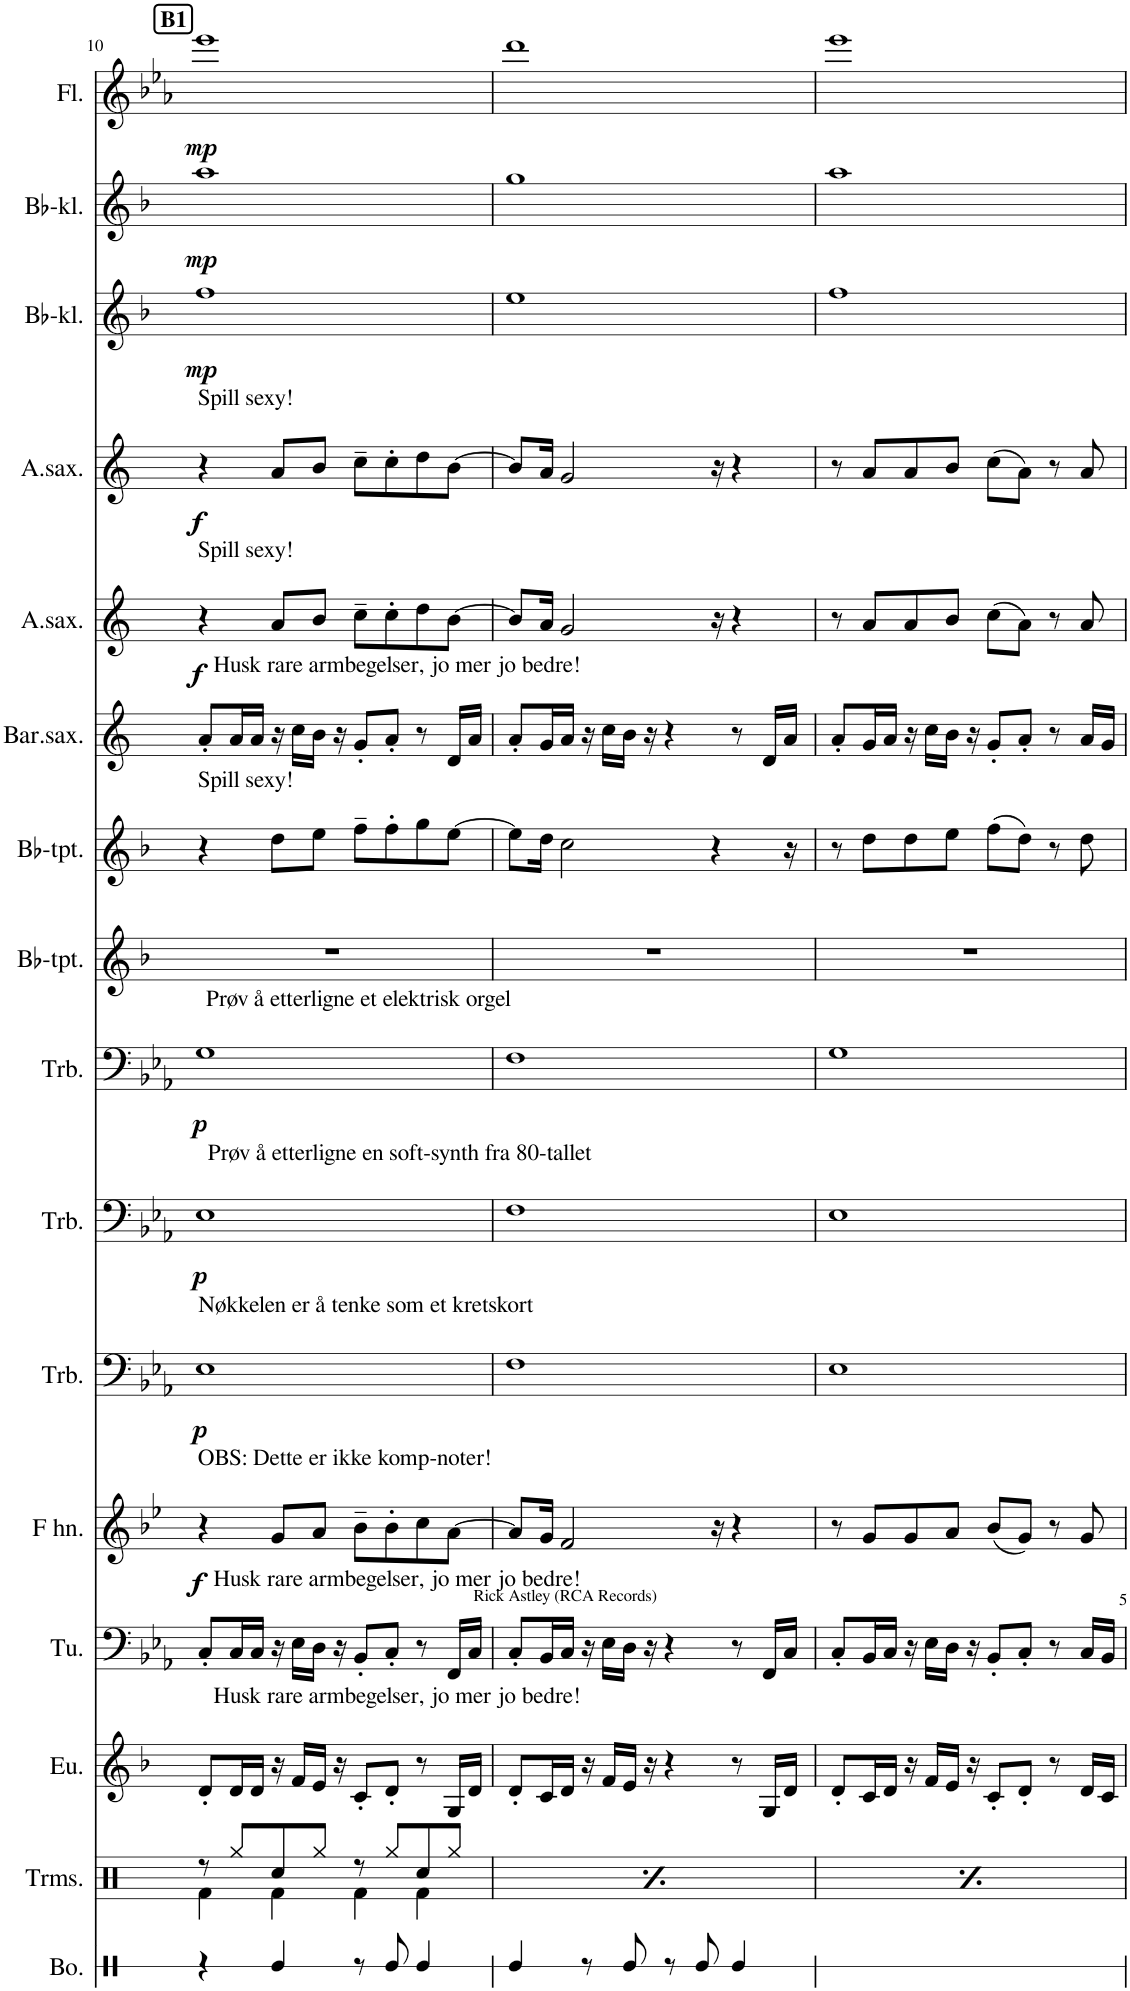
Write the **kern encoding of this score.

**kern	**kern	**kern	**kern	**kern	**dynam	**kern	**dynam	**kern	**dynam	**kern	**dynam	**kern	**dynam	**kern	**dynam	**kern	**dynam	**kern	**kern	**kern	**kern	**dynam	**kern	**dynam	**kern	**dynam	**kern	**dynam	**kern	**dynam
*part19	*part18	*part17	*part16	*part15	*part15	*part14	*part14	*part13	*part13	*part12	*part12	*part11	*part11	*part10	*part10	*part9	*part9	*part8	*part7	*part6	*part5	*part5	*part4	*part4	*part3	*part3	*part2	*part2	*part1	*part1
*staff19	*staff18	*staff17	*staff16	*staff15	*staff15	*staff14	*staff14	*staff13	*staff13	*staff12	*staff12	*staff11	*staff11	*staff10	*staff10	*staff9	*staff9	*staff8	*staff7	*staff6	*staff5	*staff5	*staff4	*staff4	*staff3	*staff3	*staff2	*staff2	*staff1	*staff1
*I"Bongotromme	*I"Trommesett	*I"Euphonium	*I"Tuba	*I"Valthorn	*	*I"Trombone 3	*	*I"Trombone 2	*	*I"Trombone 1	*	*I"Trombone 3	*	*I"Trombone 2	*	*I"Trombone 1	*	*I"Bb-trompet 2	*I"Bb-trompet 1	*I"Barytonsaksofon	*I"Altsaksofon 2	*	*I"Altsaksofon 1	*	*I"Bb-klarinett 2	*	*I"Bb-klarinett 1	*	*I"Fløyte	*
*I'Bo.	*I'Trms.	*I'Eu.	*I'Tu.	*	*	*I'Trb.	*	*I'Trb.	*	*I'Trb.	*	*I'Trb.	*	*I'Trb.	*	*I'Trb.	*	*I'Bb-tpt.	*I'Bb-tpt.	*	*	*	*	*	*I'Bb-kl.	*	*I'Bb-kl.	*	*I'Fl.	*
!!LO:PB:g=z
*clefX	*clefX	*clefG2	*clefF4	*clefG2	*	*clefG2	*	*clefG2	*	*clefG2	*	*clefF4	*	*clefF4	*	*clefF4	*	*clefG2	*clefG2	*clefG2	*clefG2	*	*clefG2	*	*clefG2	*	*clefG2	*	*clefG2	*
*	*	*Trd8c14	*	*Trd4c7	*	*Trd8c14	*	*Trd8c14	*	*Trd8c14	*	*	*	*	*	*	*	*Trd1c2	*Trd1c2	*Trd12c21	*Trd5c9	*	*Trd5c9	*	*Trd1c2	*	*Trd1c2	*	*	*
*k[]	*k[]	*k[b-]	*k[b-e-a-]	*k[b-e-]	*	*k[b-]	*	*k[b-]	*	*k[b-]	*	*k[b-e-a-]	*	*k[b-e-a-]	*	*k[b-e-a-]	*	*k[b-]	*k[b-]	*k[]	*k[]	*	*k[]	*	*k[b-]	*	*k[b-]	*	*k[b-e-a-]	*
*M4/4	*M4/4	*M4/4	*M4/4	*M4/4	*	*M4/4	*	*M4/4	*	*M4/4	*	*M4/4	*	*M4/4	*	*M4/4	*	*M4/4	*M4/4	*M4/4	*M4/4	*	*M4/4	*	*M4/4	*	*M4/4	*	*M4/4	*
*met(c)	*met(c)	*met(c)	*met(c)	*met(c)	*	*met(c)	*	*met(c)	*	*met(c)	*	*met(c)	*	*met(c)	*	*met(c)	*	*met(c)	*met(c)	*met(c)	*met(c)	*	*met(c)	*	*met(c)	*	*met(c)	*	*met(c)	*
!!LO:REH:place=s1:a:B:cj:fs=11:t=B1
=10	=10	=10	=10	=10	=10	=10	=10	=10	=10	=10	=10	=10	=10	=10	=10	=10	=10	=10	=10	=10	=10	=10	=10	=10	=10	=10	=10	=10	=10	=10
*	*^	*	*	*	*	*	*	*	*	*	*	*	*	*	*	*	*	*	*	*	*	*	*	*	*	*	*	*	*	*
!	!	!	!	!	!	!	!	!	!	!	!	!	!	!	!	!	!	!	!	!	!	!	!	!LO:TX:a:t=Spill sexy!	!	!	!	!	!	!	!
!	!	!	!	!	!	!	!	!	!	!	!	!	!	!	!	!	!	!	!	!	!	!LO:TX:a:t=Spill sexy!	!	!	!	!	!	!	!	!	!
!	!	!	!	!	!	!	!	!	!	!	!	!	!	!	!	!	!	!	!	!	!LO:TX:a:t=Husk rare armbegelser, jo mer jo bedre!	!	!	!	!	!	!	!	!	!	!
!	!	!	!	!	!	!	!	!	!	!	!	!	!	!	!	!	!	!	!	!LO:TX:a:t=Spill sexy!	!	!	!	!	!	!	!	!	!	!	!
!	!	!	!	!	!	!	!	!	!	!	!	!	!	!	!	!	!LO:TX:a:t=Prøv å etterligne et elektrisk orgel	!	!	!	!	!	!	!	!	!	!	!	!	!	!
!	!	!	!	!	!	!	!	!	!	!	!	!	!	!	!LO:TX:a:t=Prøv å etterligne en soft-synth fra 80-tallet	!	!	!	!	!	!	!	!	!	!	!	!	!	!	!	!
!	!	!	!	!	!	!	!	!	!	!	!	!	!LO:TX:a:t=Nøkkelen er å tenke som et kretskort	!	!	!	!	!	!	!	!	!	!	!	!	!	!	!	!	!	!
!	!	!	!	!	!	!	!	!	!	!	!LO:TX:a:t=Prøv å etterligne et elektrisk orgel	!	!	!	!	!	!	!	!	!	!	!	!	!	!	!	!	!	!	!	!
!	!	!	!	!	!	!	!	!	!LO:TX:a:t=Prøv å etterligne en soft-synth fra 80-tallet	!	!	!	!	!	!	!	!	!	!	!	!	!	!	!	!	!	!	!	!	!	!
!	!	!	!	!	!	!	!LO:TX:a:t=Nøkkelen er å tenke som et kretskort	!	!	!	!	!	!	!	!	!	!	!	!	!	!	!	!	!	!	!	!	!	!	!	!
!	!	!	!	!	!LO:TX:a:t=OBS&colon; Dette er ikke komp-noter!	!	!	!	!	!	!	!	!	!	!	!	!	!	!	!	!	!	!	!	!	!	!	!	!	!	!
!	!	!	!	!LO:TX:a:t=Husk rare armbegelser, jo mer jo bedre!	!	!	!	!	!	!	!	!	!	!	!	!	!	!	!	!	!	!	!	!	!	!	!	!	!	!	!
!	!	!	!LO:TX:a:t=Husk rare armbegelser, jo mer jo bedre!	!	!	!	!	!	!	!	!	!	!	!	!	!	!	!	!	!	!	!	!	!	!	!	!	!	!	!	!
!	!	!	!	!	!	!LO:DY:b	!	!LO:DY:b	!	!LO:DY:b	!	!LO:DY:b	!	!LO:DY:b	!	!LO:DY:b	!	!LO:DY:b	!	!	!	!	!LO:DY:b	!	!LO:DY:b	!	!LO:DY:b	!	!LO:DY:b	!	!LO:DY:b
4r	8r	4Rf\	8d'/L	8C'/L	4r	f	1f	p	1f	p	1a	p	1E-	p	1E-	p	1G	p	1r	4r	8a'/L	4r	f	4r	f	1ff	mp	1aa	mp	1eee-	mp
.	8Rgg/L	.	16d/L	16C/L	.	.	.	.	.	.	.	.	.	.	.	.	.	.	.	.	16a/L	.	.	.	.	.	.	.	.	.	.
.	.	.	16d/JJ	16C/JJ	.	.	.	.	.	.	.	.	.	.	.	.	.	.	.	.	16a/JJ	.	.	.	.	.	.	.	.	.	.
4Re/	8Rcc/	4Rf\	16r	16r	8g/L	.	.	.	.	.	.	.	.	.	.	.	.	.	.	8dd\L	16r	8a/L	.	8a/L	.	.	.	.	.	.	.
.	.	.	16f/LL	16E-\LL	.	.	.	.	.	.	.	.	.	.	.	.	.	.	.	.	16cc\LL	.	.	.	.	.	.	.	.	.	.
.	8Rgg/J	.	16e/JJ	16D\JJ	8a/J	.	.	.	.	.	.	.	.	.	.	.	.	.	.	8ee\J	16b\JJ	8b/J	.	8b/J	.	.	.	.	.	.	.
.	.	.	16r	16r	.	.	.	.	.	.	.	.	.	.	.	.	.	.	.	.	16r	.	.	.	.	.	.	.	.	.	.
8r	8r	4Rf\	8c'/L	8BB-'/L	8b-~\L	.	.	.	.	.	.	.	.	.	.	.	.	.	.	8ff~\L	8g'/L	8cc~\L	.	8cc~\L	.	.	.	.	.	.	.
8Re/	8Rgg/L	.	8d'/J	8C'/J	8b-'\	.	.	.	.	.	.	.	.	.	.	.	.	.	.	8ff'\	8a'/J	8cc'\	.	8cc'\	.	.	.	.	.	.	.
4Re/	8Rcc/	4Rf\	8r	8r	8cc\	.	.	.	.	.	.	.	.	.	.	.	.	.	.	8gg\	8r	8dd\	.	8dd\	.	.	.	.	.	.	.
.	8Rgg/J	.	16G/LL	16FF/LL	[8a\J	.	.	.	.	.	.	.	.	.	.	.	.	.	.	[8ee\J	16d/LL	[8b\J	.	[8b\J	.	.	.	.	.	.	.
.	.	.	16d/JJ	16C/JJ	.	.	.	.	.	.	.	.	.	.	.	.	.	.	.	.	16a/JJ	.	.	.	.	.	.	.	.	.	.
=11	=11	=11	=11	=11	=11	=11	=11	=11	=11	=11	=11	=11	=11	=11	=11	=11	=11	=11	=11	=11	=11	=11	=11	=11	=11	=11	=11	=11	=11	=11	=11
4Re/	8r	4Rf\	8d'/L	8C'/L	8a/L]	.	1g	.	1g	.	1g	.	1F	.	1F	.	1F	.	1r	8ee\L]	8a'/L	8b/L]	.	8b/L]	.	1ee	.	1gg	.	1ddd	.
.	8Rgg/L	.	16c/L	16BB-/L	16g/Jk	.	.	.	.	.	.	.	.	.	.	.	.	.	.	16dd\Jk	16g/L	16a/Jk	.	16a/Jk	.	.	.	.	.	.	.
.	.	.	16d/JJ	16C/JJ	2f/	.	.	.	.	.	.	.	.	.	.	.	.	.	.	2cc\	16a/JJ	2g/	.	2g/	.	.	.	.	.	.	.
8r	8Rcc/	4Rf\	16r	16r	.	.	.	.	.	.	.	.	.	.	.	.	.	.	.	.	16r	.	.	.	.	.	.	.	.	.	.
.	.	.	16f/LL	16E-\LL	.	.	.	.	.	.	.	.	.	.	.	.	.	.	.	.	16cc\LL	.	.	.	.	.	.	.	.	.	.
8Re/	8Rgg/J	.	16e/JJ	16D\JJ	.	.	.	.	.	.	.	.	.	.	.	.	.	.	.	.	16b\JJ	.	.	.	.	.	.	.	.	.	.
.	.	.	16r	16r	.	.	.	.	.	.	.	.	.	.	.	.	.	.	.	.	16r	.	.	.	.	.	.	.	.	.	.
8r	8r	4Rf\	4r	4r	.	.	.	.	.	.	.	.	.	.	.	.	.	.	.	.	4r	.	.	.	.	.	.	.	.	.	.
8Re/	8Rgg/L	.	.	.	.	.	.	.	.	.	.	.	.	.	.	.	.	.	.	.	.	.	.	.	.	.	.	.	.	.	.
.	.	.	.	.	16r	.	.	.	.	.	.	.	.	.	.	.	.	.	.	4r	.	16r	.	16r	.	.	.	.	.	.	.
4Re/	8Rcc/	4Rf\	8r	8r	4r	.	.	.	.	.	.	.	.	.	.	.	.	.	.	.	8r	4r	.	4r	.	.	.	.	.	.	.
.	8Rgg/J	.	16G/LL	16FF/LL	.	.	.	.	.	.	.	.	.	.	.	.	.	.	.	.	16d/LL	.	.	.	.	.	.	.	.	.	.
.	.	.	16d/JJ	16C/JJ	.	.	.	.	.	.	.	.	.	.	.	.	.	.	.	16r	16a/JJ	.	.	.	.	.	.	.	.	.	.
=12	=12	=12	=12	=12	=12	=12	=12	=12	=12	=12	=12	=12	=12	=12	=12	=12	=12	=12	=12	=12	=12	=12	=12	=12	=12	=12	=12	=12	=12	=12	=12
4ryy	8r	4Rf\	8d'/L	8C'/L	8r	.	1f	.	1f	.	1a	.	1E-	.	1E-	.	1G	.	1r	8r	8a'/L	8r	.	8r	.	1ff	.	1aa	.	1eee-	.
.	8Rgg/L	.	16c/L	16BB-/L	8g/L	.	.	.	.	.	.	.	.	.	.	.	.	.	.	8dd\L	16g/L	8a/L	.	8a/L	.	.	.	.	.	.	.
.	.	.	16d/JJ	16C/JJ	.	.	.	.	.	.	.	.	.	.	.	.	.	.	.	.	16a/JJ	.	.	.	.	.	.	.	.	.	.
4Re	8Rcc/	4Rf\	16r	16r	8g/	.	.	.	.	.	.	.	.	.	.	.	.	.	.	8dd\	16r	8a/	.	8a/	.	.	.	.	.	.	.
.	.	.	16f/LL	16E-\LL	.	.	.	.	.	.	.	.	.	.	.	.	.	.	.	.	16cc\LL	.	.	.	.	.	.	.	.	.	.
.	8Rgg/J	.	16e/JJ	16D\JJ	8a/J	.	.	.	.	.	.	.	.	.	.	.	.	.	.	8ee\J	16b\JJ	8b/J	.	8b/J	.	.	.	.	.	.	.
.	.	.	16r	16r	.	.	.	.	.	.	.	.	.	.	.	.	.	.	.	.	16r	.	.	.	.	.	.	.	.	.	.
8ryy	8r	4Rf\	8c'/L	8BB-'/L	(8b-/L	.	.	.	.	.	.	.	.	.	.	.	.	.	.	(8ff\L	8g'/L	(8cc\L	.	(8cc\L	.	.	.	.	.	.	.
8Re	8Rgg/L	.	8d'/J	8C'/J	8g/J)	.	.	.	.	.	.	.	.	.	.	.	.	.	.	8dd\J)	8a'/J	8a\J)	.	8a\J)	.	.	.	.	.	.	.
4Re	8Rcc/	4Rf\	8r	8r	8r	.	.	.	.	.	.	.	.	.	.	.	.	.	.	8r	8r	8r	.	8r	.	.	.	.	.	.	.
.	8Rgg/J	.	16d/LL	16C/LL	8g/	.	.	.	.	.	.	.	.	.	.	.	.	.	.	8dd\	16a/LL	8a/	.	8a/	.	.	.	.	.	.	.
.	.	.	16c/JJ	16BB-/JJ	.	.	.	.	.	.	.	.	.	.	.	.	.	.	.	.	16g/JJ	.	.	.	.	.	.	.	.	.	.
*	*v	*v	*	*	*	*	*	*	*	*	*	*	*	*	*	*	*	*	*	*	*	*	*	*	*	*	*	*	*	*	*
=	=	=	=	=	=	=	=	=	=	=	=	=	=	=	=	=	=	=	=	=	=	=	=	=	=	=	=	=	=	=
*-	*-	*-	*-	*-	*-	*-	*-	*-	*-	*-	*-	*-	*-	*-	*-	*-	*-	*-	*-	*-	*-	*-	*-	*-	*-	*-	*-	*-	*-	*-
